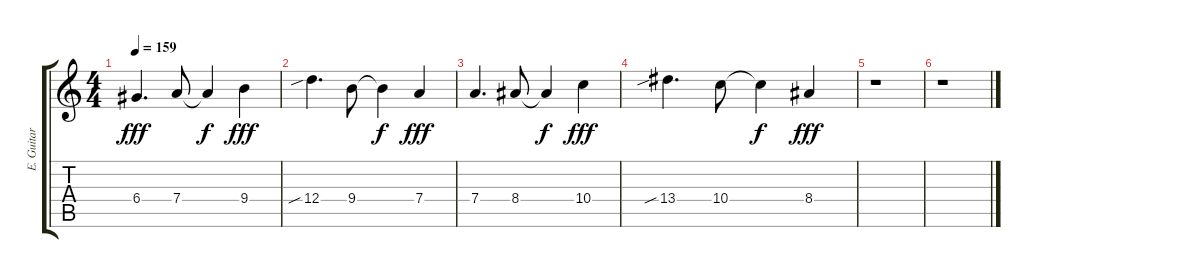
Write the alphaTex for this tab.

\track ("E. Guitar III" "E. Guitar ") {instrument overdrivenguitar}
\staff {score tabs}
\tuning (E4 B3 G3 D3 A2 E2) {hide}
\ts (4 4)
\tempo 159
\clef g2
\ks c
6.4.4{d dy fff} 7.4.8 7.4{t}.4{dy f} 9.4.4{dy fff} |
12.4{sib}.4{d} 9.4.8 9.4{t}.4{dy f} 7.4.4{dy fff} |
7.4.4{d} 8.4.8 8.4{t}.4{dy f} 10.4.4{dy fff} |
13.4{sib}.4{d} 10.4.8 10.4{t}.4{dy f} 8.4.4{dy fff} |
r.1 |
r.1
